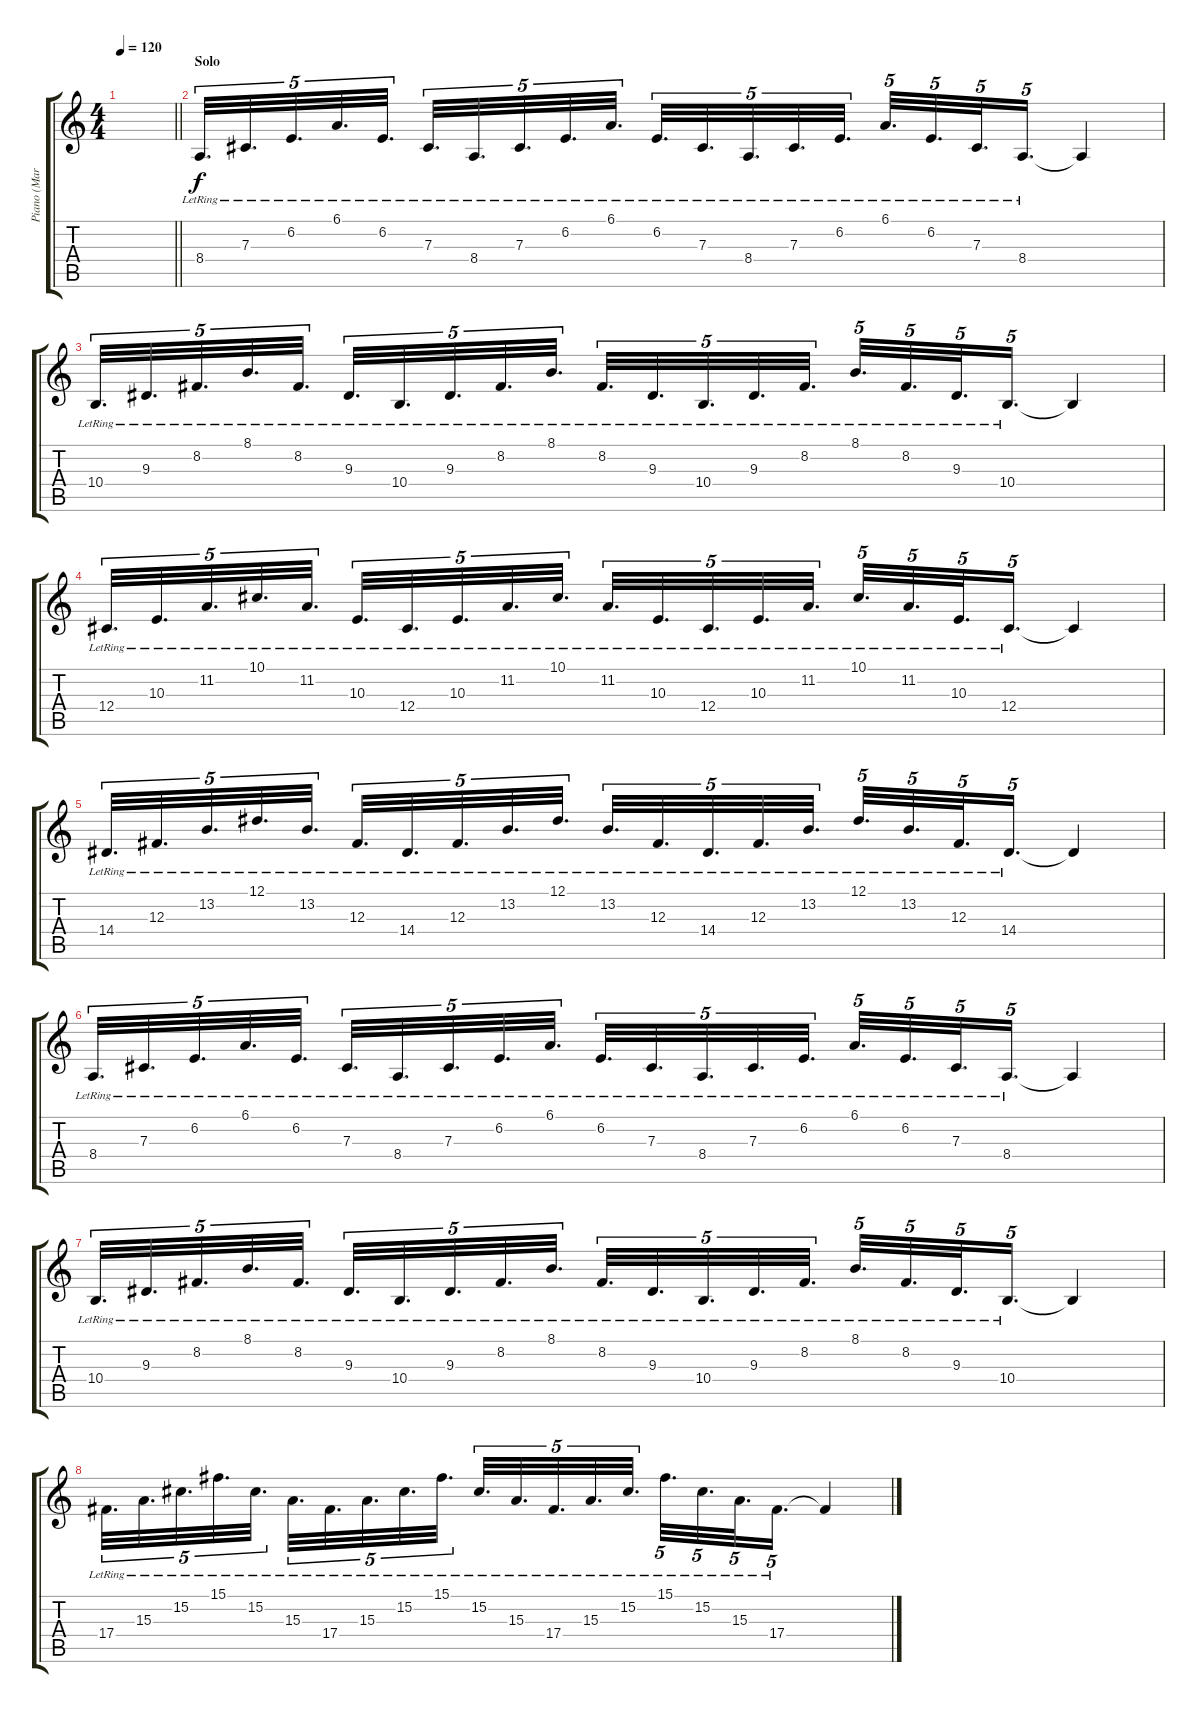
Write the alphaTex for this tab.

\track ("Piano (Marc-Antoine Fortin)" "Piano (Mar") {instrument acousticgrandpiano}
\staff {score tabs}
\tuning (Eb4 Bb3 Gb3 Db3 Ab2 Eb2) {hide}
\ts (4 4)
\tempo 120
\clef g2
\barLineRight lightlight
\ks c
|
\section ("" "Solo")
8.4{lr}.32{d tu (5 4)} 7.3{lr}.32{d tu (5 4)} 6.2{lr}.32{d tu (5 4)} 6.1{lr}.32{d tu (5 4)} 6.2{lr}.32{d tu (5 4)} 7.3{lr}.32{d tu (5 4)} 8.4{lr}.32{d tu (5 4)} 7.3{lr}.32{d tu (5 4)} 6.2{lr}.32{d tu (5 4)} 6.1{lr}.32{d tu (5 4)} 6.2{lr}.32{d tu (5 4)} 7.3{lr}.32{d tu (5 4)} 8.4{lr}.32{d tu (5 4)} 7.3{lr}.32{d tu (5 4)} 6.2{lr}.32{d tu (5 4)} 6.1{lr}.32{d tu (5 4)} 6.2{lr}.32{d tu (5 4)} 7.3{lr}.32{d tu (5 4)} 8.4{lr}.16{d tu (5 4)} 8.4{t}.4 |
10.4{lr}.32{d tu (5 4)} 9.3{lr}.32{d tu (5 4)} 8.2{lr}.32{d tu (5 4)} 8.1{lr}.32{d tu (5 4)} 8.2{lr}.32{d tu (5 4)} 9.3{lr}.32{d tu (5 4)} 10.4{lr}.32{d tu (5 4)} 9.3{lr}.32{d tu (5 4)} 8.2{lr}.32{d tu (5 4)} 8.1{lr}.32{d tu (5 4)} 8.2{lr}.32{d tu (5 4)} 9.3{lr}.32{d tu (5 4)} 10.4{lr}.32{d tu (5 4)} 9.3{lr}.32{d tu (5 4)} 8.2{lr}.32{d tu (5 4)} 8.1{lr}.32{d tu (5 4)} 8.2{lr}.32{d tu (5 4)} 9.3{lr}.32{d tu (5 4)} 10.4{lr}.16{d tu (5 4)} 10.4{t}.4 |
12.4{lr}.32{d tu (5 4)} 10.3{lr}.32{d tu (5 4)} 11.2{lr}.32{d tu (5 4)} 10.1{lr}.32{d tu (5 4)} 11.2{lr}.32{d tu (5 4)} 10.3{lr}.32{d tu (5 4)} 12.4{lr}.32{d tu (5 4)} 10.3{lr}.32{d tu (5 4)} 11.2{lr}.32{d tu (5 4)} 10.1{lr}.32{d tu (5 4)} 11.2{lr}.32{d tu (5 4)} 10.3{lr}.32{d tu (5 4)} 12.4{lr}.32{d tu (5 4)} 10.3{lr}.32{d tu (5 4)} 11.2{lr}.32{d tu (5 4)} 10.1{lr}.32{d tu (5 4)} 11.2{lr}.32{d tu (5 4)} 10.3{lr}.32{d tu (5 4)} 12.4{lr}.16{d tu (5 4)} 12.4{t}.4 |
14.4{lr}.32{d tu (5 4)} 12.3{lr}.32{d tu (5 4)} 13.2{lr}.32{d tu (5 4)} 12.1{lr}.32{d tu (5 4)} 13.2{lr}.32{d tu (5 4)} 12.3{lr}.32{d tu (5 4)} 14.4{lr}.32{d tu (5 4)} 12.3{lr}.32{d tu (5 4)} 13.2{lr}.32{d tu (5 4)} 12.1{lr}.32{d tu (5 4)} 13.2{lr}.32{d tu (5 4)} 12.3{lr}.32{d tu (5 4)} 14.4{lr}.32{d tu (5 4)} 12.3{lr}.32{d tu (5 4)} 13.2{lr}.32{d tu (5 4)} 12.1{lr}.32{d tu (5 4)} 13.2{lr}.32{d tu (5 4)} 12.3{lr}.32{d tu (5 4)} 14.4{lr}.16{d tu (5 4)} 14.4{t}.4 |
8.4{lr}.32{d tu (5 4)} 7.3{lr}.32{d tu (5 4)} 6.2{lr}.32{d tu (5 4)} 6.1{lr}.32{d tu (5 4)} 6.2{lr}.32{d tu (5 4)} 7.3{lr}.32{d tu (5 4)} 8.4{lr}.32{d tu (5 4)} 7.3{lr}.32{d tu (5 4)} 6.2{lr}.32{d tu (5 4)} 6.1{lr}.32{d tu (5 4)} 6.2{lr}.32{d tu (5 4)} 7.3{lr}.32{d tu (5 4)} 8.4{lr}.32{d tu (5 4)} 7.3{lr}.32{d tu (5 4)} 6.2{lr}.32{d tu (5 4)} 6.1{lr}.32{d tu (5 4)} 6.2{lr}.32{d tu (5 4)} 7.3{lr}.32{d tu (5 4)} 8.4{lr}.16{d tu (5 4)} 8.4{t}.4 |
10.4{lr}.32{d tu (5 4)} 9.3{lr}.32{d tu (5 4)} 8.2{lr}.32{d tu (5 4)} 8.1{lr}.32{d tu (5 4)} 8.2{lr}.32{d tu (5 4)} 9.3{lr}.32{d tu (5 4)} 10.4{lr}.32{d tu (5 4)} 9.3{lr}.32{d tu (5 4)} 8.2{lr}.32{d tu (5 4)} 8.1{lr}.32{d tu (5 4)} 8.2{lr}.32{d tu (5 4)} 9.3{lr}.32{d tu (5 4)} 10.4{lr}.32{d tu (5 4)} 9.3{lr}.32{d tu (5 4)} 8.2{lr}.32{d tu (5 4)} 8.1{lr}.32{d tu (5 4)} 8.2{lr}.32{d tu (5 4)} 9.3{lr}.32{d tu (5 4)} 10.4{lr}.16{d tu (5 4)} 10.4{t}.4 |
17.4{lr}.32{d tu (5 4)} 15.3{lr}.32{d tu (5 4)} 15.2{lr}.32{d tu (5 4)} 15.1{lr}.32{d tu (5 4)} 15.2{lr}.32{d tu (5 4)} 15.3{lr}.32{d tu (5 4)} 17.4{lr}.32{d tu (5 4)} 15.3{lr}.32{d tu (5 4)} 15.2{lr}.32{d tu (5 4)} 15.1{lr}.32{d tu (5 4)} 15.2{lr}.32{d tu (5 4)} 15.3{lr}.32{d tu (5 4)} 17.4{lr}.32{d tu (5 4)} 15.3{lr}.32{d tu (5 4)} 15.2{lr}.32{d tu (5 4)} 15.1{lr}.32{d tu (5 4)} 15.2{lr}.32{d tu (5 4)} 15.3{lr}.32{d tu (5 4)} 17.4{lr}.16{d tu (5 4)} 17.4{t}.4
